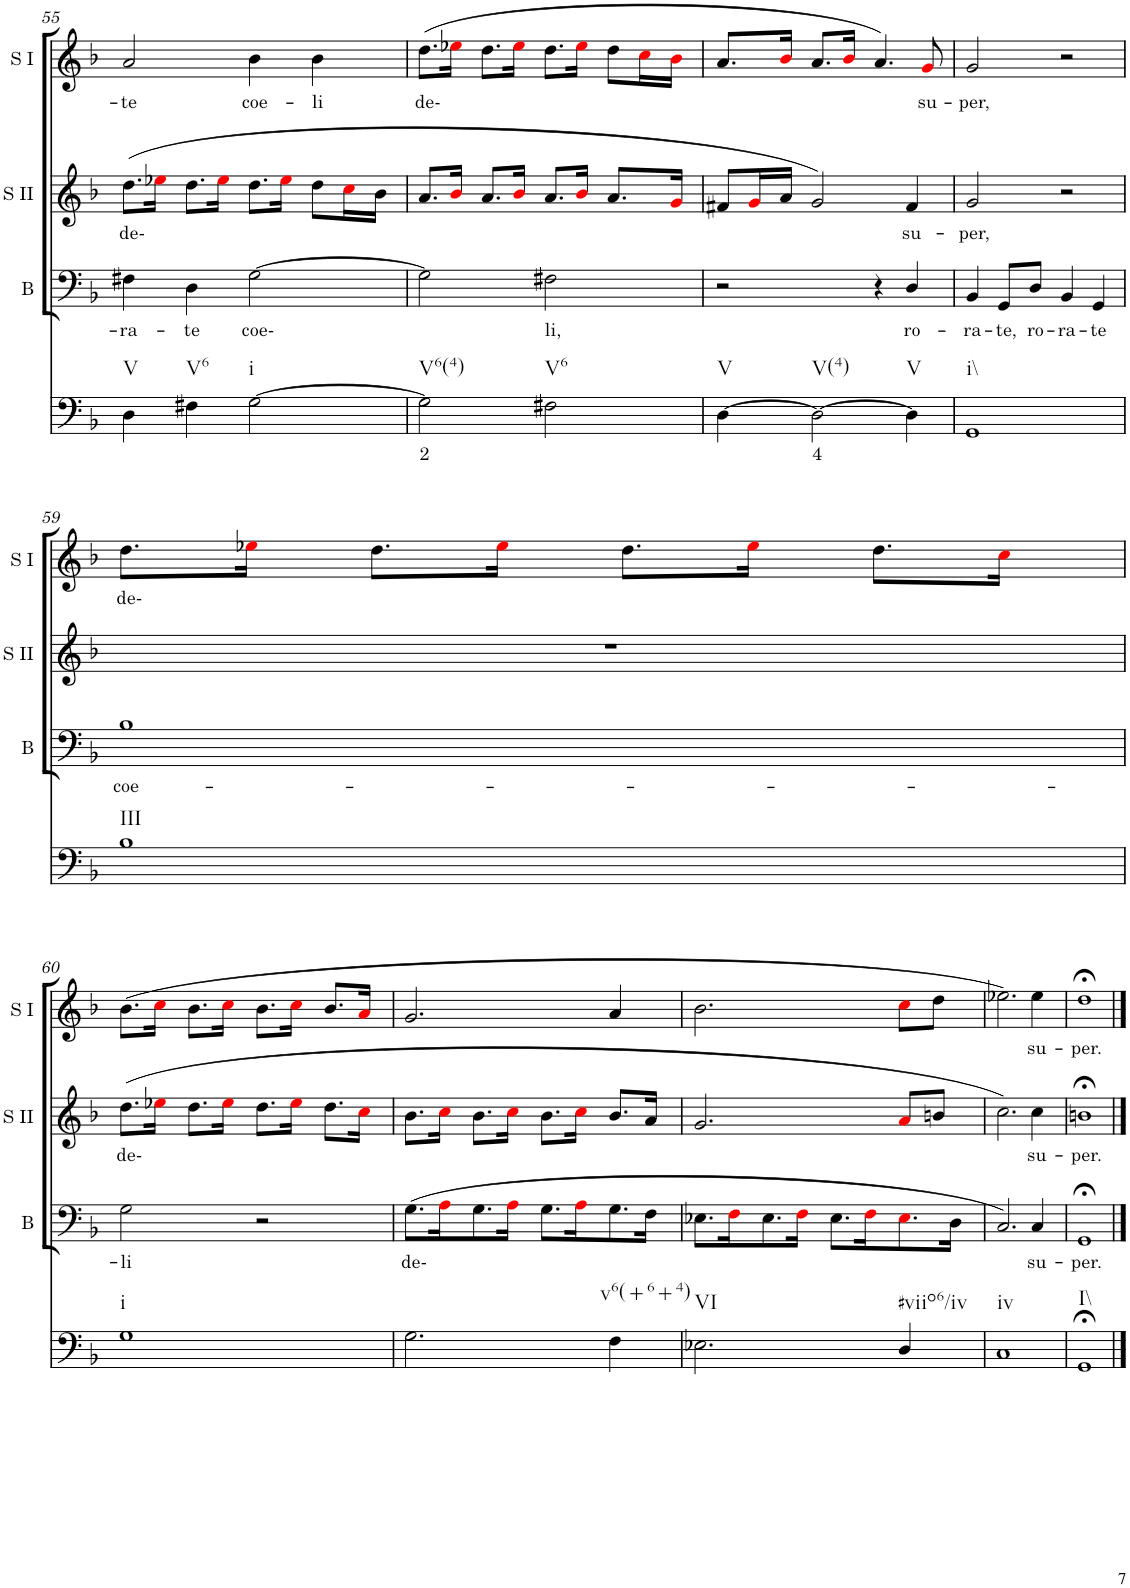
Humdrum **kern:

**kern	**text	**kern	**text	**kern	**text	**kern	**text
*part4	*part4	*part3	*part3	*part2	*part2	*part1	*part1
*staff4	*staff4	*staff3	*staff3	*staff2	*staff2	*staff1	*staff1
*I"Continuo	*	*I"Bass	*	*I"Soprano II	*	*I"Soprano I	*
*	*	*I'B	*	*I'S II	*	*I'S I	*
!!LO:PB:g=z
*clefF4	*	*clefF4	*	*clefF4	*	*clefG2	*
*k[b-]	*	*k[b-]	*	*k[b-]	*	*k[b-]	*
*	*	*	*	*M4/4	*	*M4/4	*
=55	=55	=55	=55	=55	=55	=55	=55
!LO:TX:b:t=V	!	!	!	!	!	!	!
!	!	!	!LO:LY:b	!	!LO:LY:b	!	!LO:LY:b
4D\	.	4F#X\	ra-	(8.dd\L	de-	2a/	te
.	.	.	.	16ee-Xi\Jk	.	.	.
!LO:TX:b:t=V6	!	!	!	!	!	!	!
!	!	!	!LO:LY:b	!	!	!	!
4F#X\	.	4D\	te	8.dd\L	.	.	.
.	.	.	.	16ee-i\Jk	.	.	.
!LO:TX:b:t=i	!	!	!	!	!	!	!
!	!	!	!LO:LY:b	!	!	!	!LO:LY:b
[2G\	.	[2G\	coe-	8.dd\L	.	4b-\	coe-
.	.	.	.	16ee-i\Jk	.	.	.
!	!	!	!	!	!	!	!LO:LY:b
.	.	.	.	8dd\L	.	4b-\	li
.	.	.	.	16cci\L	.	.	.
.	.	.	.	16b-\JJ	.	.	.
=56	=56	=56	=56	=56	=56	=56	=56
!LO:TX:b:t=V6(4)	!	!	!	!	!	!	!
!	!LO:LY:b	!	!	!	!	!	!LO:LY:b
2G\]	2	2G\]	.	8.a/L	.	(8.dd\L	de-
.	.	.	.	16b-i/Jk	.	16ee-Xi\Jk	.
.	.	.	.	8.a/L	.	8.dd\L	.
.	.	.	.	16b-i/Jk	.	16ee-i\Jk	.
!LO:TX:b:t=V6	!	!	!	!	!	!	!
!	!	!	!LO:LY:b	!	!	!	!
2F#X\	.	2F#X\	li,	8.a/L	.	8.dd\L	.
.	.	.	.	16b-i/Jk	.	16ee-i\Jk	.
.	.	.	.	8.a/L	.	8dd\L	.
.	.	.	.	.	.	16cci\L	.
.	.	.	.	16gi/Jk	.	16b-i\JJ	.
=57	=57	=57	=57	=57	=57	=57	=57
!LO:TX:b:t=V	!	!	!	!	!	!	!
[4D\	.	2r	.	8f#X/L	.	8.a/L	.
.	.	.	.	16gi/L	.	.	.
.	.	.	.	16a/JJ	.	16b-i/Jk	.
!LO:TX:b:t=V(4)	!	!	!	!	!	!	!
!	!LO:LY:b	!	!	!	!	!	!
2D\_	4	.	.	2g/)	.	8.a/L	.
.	.	.	.	.	.	16b-i/Jk	.
.	.	4r	.	.	.	4.a/)	.
!LO:TX:b:t=V	!	!	!	!	!	!	!
!	!	!	!LO:LY:b	!	!LO:LY:b	!	!
4D\]	.	4D/	ro-	4f#/	su-	.	.
!	!	!	!	!	!	!	!LO:LY:b
.	.	.	.	.	.	8gi/	su-
=58	=58	=58	=58	=58	=58	=58	=58
!LO:TX:b:t=i\\	!	!	!	!	!	!	!
!	!	!	!LO:LY:b	!	!LO:LY:b	!	!LO:LY:b
1GG	.	4BB-/	ra-	2g/	per,	2g/	per,
!	!	!	!LO:LY:b	!	!	!	!
.	.	8GG/L	te,	.	.	.	.
!	!	!	!LO:LY:b	!	!	!	!
.	.	8D/J	ro-	.	.	.	.
!	!	!	!LO:LY:b	!	!	!	!
.	.	4BB-/	ra-	2r	.	2r	.
!	!	!	!LO:LY:b	!	!	!	!
.	.	4GG/	te	.	.	.	.
!!LO:LB:g=z
=59	=59	=59	=59	=59	=59	=59	=59
!LO:TX:b:t=III	!	!	!	!	!	!	!
!	!	!	!LO:LY:b	!	!	!	!LO:LY:b
1B-	.	1B-	coe-	1r	.	8.dd\L	de-
.	.	.	.	.	.	16ee-Xi\Jk	.
.	.	.	.	.	.	8.dd\L	.
.	.	.	.	.	.	16ee-i\Jk	.
.	.	.	.	.	.	8.dd\L	.
.	.	.	.	.	.	16ee-i\Jk	.
.	.	.	.	.	.	8.dd\L	.
.	.	.	.	.	.	16cci\Jk	.
!!LO:LB:g=z
=60	=60	=60	=60	=60	=60	=60	=60
!LO:TX:b:t=i	!	!	!	!	!	!	!
!	!	!	!LO:LY:b	!	!LO:LY:b	!	!
1G	.	2G\	li	(8.dd\L	de-	(8.b-\L	.
.	.	.	.	16ee-Xi\Jk	.	16cci\Jk	.
.	.	.	.	8.dd\L	.	8.b-\L	.
.	.	.	.	16ee-i\Jk	.	16cci\Jk	.
.	.	2r	.	8.dd\L	.	8.b-\L	.
.	.	.	.	16ee-i\Jk	.	16cci\Jk	.
.	.	.	.	8.dd\L	.	8.b-/L	.
.	.	.	.	16cci\Jk	.	16ai/Jk	.
=61	=61	=61	=61	=61	=61	=61	=61
!	!	!	!LO:LY:b	!	!	!	!
2.G\	.	(8.G\L	de-	8.b-\L	.	2.g/	.
.	.	16Ai\K	.	16cci\Jk	.	.	.
.	.	8.G\	.	8.b-\L	.	.	.
.	.	16Ai\Jk	.	16cci\Jk	.	.	.
.	.	8.G\L	.	8.b-\L	.	.	.
.	.	16Ai\K	.	16cci\Jk	.	.	.
!LO:TX:b:t=v6(+6+4)	!	!	!	!	!	!	!
4F\	.	8.G\	.	8.b-/L	.	4a/	.
.	.	16F\Jk	.	16a/Jk	.	.	.
=62	=62	=62	=62	=62	=62	=62	=62
!LO:TX:b:t=VI	!	!	!	!	!	!	!
2.E-X\	.	8.E-X\L	.	2.g/	.	2.b-\	.
.	.	16Fi\K	.	.	.	.	.
.	.	8.E-\	.	.	.	.	.
.	.	16Fi\Jk	.	.	.	.	.
.	.	8.E-\L	.	.	.	.	.
.	.	16Fi\K	.	.	.	.	.
!LO:TX:b:t=#viio6/iv	!	!	!	!	!	!	!
4D/	.	8.E-i\	.	8ai/L	.	8cci\L	.
.	.	.	.	8bn/J	.	8dd\J	.
.	.	16D\Jk	.	.	.	.	.
=63	=63	=63	=63	=63	=63	=63	=63
!LO:TX:b:t=iv	!	!	!	!	!	!	!
1C	.	2.C/)	.	2.cc\)	.	2.ee-X\)	.
!	!	!	!LO:LY:b	!	!LO:LY:b	!	!LO:LY:b
.	.	4C/	su-	4cc\	su-	4ee-\	su-
=64	=64	=64	=64	=64	=64	=64	=64
!LO:TX:b:t=I\\	!	!	!	!	!	!	!
!	!	!	!LO:LY:b	!	!LO:LY:b	!	!LO:LY:b
1GG;<	.	1GG;<	per.	1bn;<	per.	1dd;<	per.
==	==	==	==	==	==	==	==
*-	*-	*-	*-	*-	*-	*-	*-
